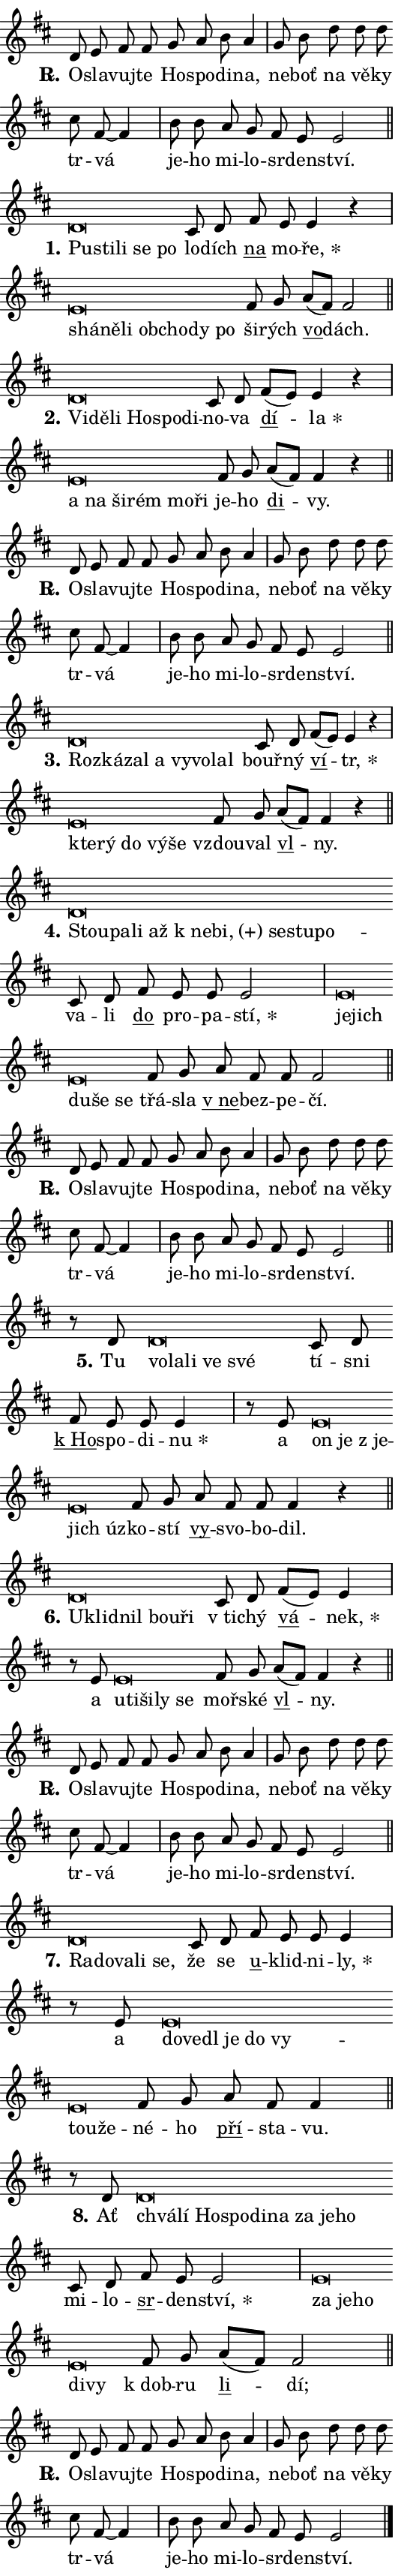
\version "2.24.0"
\header { tagline = "" }
\paper {
  indent = 0\cm
  top-margin = 0\cm
  right-margin = 0.13\cm % to fit lyric hyphens
  bottom-margin = 0\cm
  left-margin = 0\cm
  paper-width = 9\cm
  page-breaking = #ly:one-page-breaking
  system-system-spacing.basic-distance = #11
  score-system-spacing.basic-distance = #11
  ragged-last = ##f
}


%% Author: Thomas Morley
%% https://lists.gnu.org/archive/html/lilypond-user/2020-05/msg00002.html
#(define (line-position grob)
"Returns position of @var[grob} in current system:
   @code{'start}, if at first time-step
   @code{'end}, if at last time-step
   @code{'middle} otherwise
"
  (let* ((col (ly:item-get-column grob))
         (ln (ly:grob-object col 'left-neighbor))
         (rn (ly:grob-object col 'right-neighbor))
         (col-to-check-left (if (ly:grob? ln) ln col))
         (col-to-check-right (if (ly:grob? rn) rn col))
         (break-dir-left
           (and
             (ly:grob-property col-to-check-left 'non-musical #f)
             (ly:item-break-dir col-to-check-left)))
         (break-dir-right
           (and
             (ly:grob-property col-to-check-right 'non-musical #f)
             (ly:item-break-dir col-to-check-right))))
        (cond ((eqv? 1 break-dir-left) 'start)
              ((eqv? -1 break-dir-right) 'end)
              (else 'middle))))

#(define (tranparent-at-line-position vctor)
  (lambda (grob)
  "Relying on @code{line-position} select the relevant enry from @var{vctor}.
Used to determine transparency,"
    (case (line-position grob)
      ((end) (not (vector-ref vctor 0)))
      ((middle) (not (vector-ref vctor 1)))
      ((start) (not (vector-ref vctor 2))))))

noteHeadBreakVisibility =
#(define-music-function (break-visibility)(vector?)
"Makes @code{NoteHead}s transparent relying on @var{break-visibility}"
#{
  \override NoteHead.transparent =
    #(tranparent-at-line-position break-visibility)
#})

#(define delete-ledgers-for-transparent-note-heads
  (lambda (grob)
    "Reads whether a @code{NoteHead} is transparent.
If so this @code{NoteHead} is removed from @code{'note-heads} from
@var{grob}, which is supposed to be @code{LedgerLineSpanner}.
As a result ledgers are not printed for this @code{NoteHead}"
    (let* ((nhds-array (ly:grob-object grob 'note-heads))
           (nhds-list
             (if (ly:grob-array? nhds-array)
                 (ly:grob-array->list nhds-array)
                 '()))
           ;; Relies on the transparent-property being done before
           ;; Staff.LedgerLineSpanner.after-line-breaking is executed.
           ;; This is fragile ...
           (to-keep
             (remove
               (lambda (nhd)
                 (ly:grob-property nhd 'transparent #f))
               nhds-list)))
      ;; TODO find a better method to iterate over grob-arrays, similiar
      ;; to filter/remove etc for lists
      ;; For now rebuilt from scratch
      (set! (ly:grob-object grob 'note-heads)  '())
      (for-each
        (lambda (nhd)
          (ly:pointer-group-interface::add-grob grob 'note-heads nhd))
        to-keep))))

squashNotes = {
  \override NoteHead.X-extent = #'(-0.2 . 0.2)
  \override NoteHead.Y-extent = #'(-0.75 . 0)
  \override NoteHead.stencil =
    #(lambda (grob)
       (let ((pos (ly:grob-property grob 'staff-position)))
         (begin
           (if (< pos -7) (display "ERROR: Lower brevis then expected\n") (display ""))
           (if (<= pos -6) ly:text-interface::print ly:note-head::print))))
}
unSquashNotes = {
  \revert NoteHead.X-extent
  \revert NoteHead.Y-extent
  \revert NoteHead.stencil
}

hideNotes = \noteHeadBreakVisibility #begin-of-line-visible
unHideNotes = \noteHeadBreakVisibility #all-visible

% work-around for resetting accidentals
% https://lilypond.org/doc/v2.23/Documentation/notation/displaying-rhythms#unmetered-music
cadenzaMeasure = {
  \cadenzaOff
  \partial 1024 s1024
  \cadenzaOn
}

#(define-markup-command (accent layout props text) (markup?)
  "Underline accented syllable"
  (interpret-markup layout props
    #{\markup \override #'(offset . 4.3) \underline { #text }#}))

responsum = \markup \concat {
  "R" \hspace #-1.05 \path #0.1 #'((moveto 0 0.07) (lineto 0.9 0.8)) \hspace #0.05 "."
}

spaceSize = #0.6828661417322834 % exact space size for TeX Gyre Schola

\layout {
  \context {
    \Staff
    \remove "Time_signature_engraver"
    \override LedgerLineSpanner.after-line-breaking = #delete-ledgers-for-transparent-note-heads
  }
  \context {
    \Lyrics {
      \override LyricSpace.minimum-distance = \spaceSize
      \override LyricText.font-name = #"TeX Gyre Schola"
      \override LyricText.font-size = 1
      \override StanzaNumber.font-name = #"TeX Gyre Schola Bold"
      \override StanzaNumber.font-size = 1
    }
  }
  \context {
    \Score 
    \override NoteHead.text =
      #(lambda (grob) 
        (let ((pos (ly:grob-property grob 'staff-position)))
          #{\markup {
            \combine
              \halign #-0.55 \raise #(if (= pos -6) 0 0.5) \override #'(thickness . 2) \draw-line #'(3.2 . 0)
              \musicglyph "noteheads.sM1"
          }#}))
  }
}

% magnetic-lyrics.ily
%
%   written by
%     Jean Abou Samra <jean@abou-samra.fr>
%     Werner Lemberg <wl@gnu.org>
%
%   adapted by
%     Jiri Hon <jiri.hon@gmail.com>
%
% Version 2022-Apr-15

% https://www.mail-archive.com/lilypond-user@gnu.org/msg149350.html

#(define (Left_hyphen_pointer_engraver context)
   "Collect syllable-hyphen-syllable occurrences in lyrics and store
them in properties.  This engraver only looks to the left.  For
example, if the lyrics input is @code{foo -- bar}, it does the
following.

@itemize @bullet
@item
Set the @code{text} property of the @code{LyricHyphen} grob between
@q{foo} and @q{bar} to @code{foo}.

@item
Set the @code{left-hyphen} property of the @code{LyricText} grob with
text @q{foo} to the @code{LyricHyphen} grob between @q{foo} and
@q{bar}.
@end itemize

Use this auxiliary engraver in combination with the
@code{lyric-@/text::@/apply-@/magnetic-@/offset!} hook."
   (let ((hyphen #f)
         (text #f))
     (make-engraver
      (acknowledgers
       ((lyric-syllable-interface engraver grob source-engraver)
        (set! text grob)))
      (end-acknowledgers
       ((lyric-hyphen-interface engraver grob source-engraver)
        ;(when (not (grob::has-interface grob 'lyric-space-interface))
          (set! hyphen grob)));)
      ((stop-translation-timestep engraver)
       (when (and text hyphen)
         (ly:grob-set-object! text 'left-hyphen hyphen))
       (set! text #f)
       (set! hyphen #f)))))

#(define (lyric-text::apply-magnetic-offset! grob)
   "If the space between two syllables is less than the value in
property @code{LyricText@/.details@/.squash-threshold}, move the right
syllable to the left so that it gets concatenated with the left
syllable.

Use this function as a hook for
@code{LyricText@/.after-@/line-@/breaking} if the
@code{Left_@/hyphen_@/pointer_@/engraver} is active."
   (let ((hyphen (ly:grob-object grob 'left-hyphen #f)))
     (when hyphen
       (let ((left-text (ly:spanner-bound hyphen LEFT)))
         (when (grob::has-interface left-text 'lyric-syllable-interface)
           (let* ((common (ly:grob-common-refpoint grob left-text X))
                  (this-x-ext (ly:grob-extent grob common X))
                  (left-x-ext
                   (begin
                     ;; Trigger magnetism for left-text.
                     (ly:grob-property left-text 'after-line-breaking)
                     (ly:grob-extent left-text common X)))
                  ;; `delta` is the gap width between two syllables.
                  (delta (- (interval-start this-x-ext)
                            (interval-end left-x-ext)))
                  (details (ly:grob-property grob 'details))
                  (threshold (assoc-get 'squash-threshold details 0.2)))
             (when (< delta threshold)
               (let* (;; We have to manipulate the input text so that
                      ;; ligatures crossing syllable boundaries are not
                      ;; disabled.  For languages based on the Latin
                      ;; script this is essentially a beautification.
                      ;; However, for non-Western scripts it can be a
                      ;; necessity.
                      (lt (ly:grob-property left-text 'text))
                      (rt (ly:grob-property grob 'text))
                      (is-space (grob::has-interface hyphen 'lyric-space-interface))
                      (space (if is-space " " ""))
                      (extra-delta (if is-space spaceSize 0))
                      ;; Append new syllable.
                      (ltrt-space (if (and (string? lt) (string? rt))
                                (string-append lt space rt)
                                (make-concat-markup (list lt space rt))))
                      ;; Right-align `ltrt` to the right side.
                      (ltrt-space-markup (grob-interpret-markup
                               grob
                               (make-translate-markup
                                (cons (interval-length this-x-ext) 0)
                                (make-right-align-markup ltrt-space)))))
                 (begin
                   ;; Don't print `left-text`.
                   (ly:grob-set-property! left-text 'stencil #f)
                   ;; Set text and stencil (which holds all collected
                   ;; syllables so far) and shift it to the left.
                   (ly:grob-set-property! grob 'text ltrt-space)
                   (ly:grob-set-property! grob 'stencil ltrt-space-markup)
                   (ly:grob-translate-axis! grob (- (- delta extra-delta)) X))))))))))


#(define (lyric-hyphen::displace-bounds-first grob)
   ;; Make very sure this callback isn't triggered too early.
   (let ((left (ly:spanner-bound grob LEFT))
         (right (ly:spanner-bound grob RIGHT)))
     (ly:grob-property left 'after-line-breaking)
     (ly:grob-property right 'after-line-breaking)
     (ly:lyric-hyphen::print grob)))

squashThreshold = #0.4

\layout {
  \context {
    \Lyrics
    \consists #Left_hyphen_pointer_engraver
    \override LyricText.after-line-breaking =
      #lyric-text::apply-magnetic-offset!
    \override LyricHyphen.stencil = #lyric-hyphen::displace-bounds-first
    \override LyricText.details.squash-threshold = \squashThreshold
    \override LyricHyphen.minimum-distance = 0
    \override LyricHyphen.minimum-length = \squashThreshold
  }
}

squashText = \override LyricText.details.squash-threshold = 9999
unSquashText = \override LyricText.details.squash-threshold = \squashThreshold

leftText = \override LyricText.self-alignment-X = #LEFT
unLeftText = \revert LyricText.self-alignment-X

starOffset = #(lambda (grob) 
                (let ((x_offset (ly:self-alignment-interface::aligned-on-x-parent grob)))
                  (if (= x_offset 0) 0 (+ x_offset 1.2))))

star = #(define-music-function (syllable)(string?)
"Append star separator at the end of a syllable"
#{
  \once \override LyricText.X-offset = #starOffset
  \lyricmode { \markup {
    #syllable
    \override #'((font-name . "TeX Gyre Schola Bold")) \hspace #0.2 \lower #0.65 \larger "*"
  } }
#})

starAccent = #(define-music-function (syllable)(string?)
"Append star separator at the end of a syllable and make accent"
#{
  \once \override LyricText.X-offset = #starOffset
  \lyricmode { \markup {
    \accent #syllable
    \override #'((font-name . "TeX Gyre Schola Bold")) \hspace #0.2 \lower #0.65 \larger "*"
  } }
#})

breath = #(define-music-function (syllable)(string?)
"Append breathing indicator at the end of a syllable"
#{
  \lyricmode { \markup { #syllable "+" } }
#})

optionalBreath = #(define-music-function (syllable)(string?)
"Append optional breathing indicator at the end of a syllable"
#{
  \lyricmode { \markup { #syllable "(+)" } }
#})


\score {
    <<
        \new Voice = "melody" { \cadenzaOn \key d \major \relative { d'8 e fis fis g a b a4 \cadenzaMeasure \bar "|" g8 b d d d \bar "" cis fis,~ fis4 \cadenzaMeasure \bar "|" b8 b a g fis e e2 \cadenzaMeasure \bar "||" \break } }
        \new Lyrics \lyricsto "melody" { \lyricmode { \set stanza = \responsum
O -- sla -- vuj -- te Ho -- spo -- di -- na, ne -- boť na vě -- ky tr -- vá je -- ho mi -- lo -- sr -- den -- ství. } }
    >>
    \layout {}
}

\score {
    <<
        \new Voice = "melody" { \cadenzaOn \key d \major \relative { \squashNotes d'\breve*1/16 \hideNotes \breve*1/16 \bar "" \breve*1/16 \bar "" \breve*1/16 \breve*1/16 \bar "" \unHideNotes \unSquashNotes cis8 d \bar "" fis e e4 r \cadenzaMeasure \bar "|" \squashNotes e\breve*1/16 \hideNotes \breve*1/16 \bar "" \breve*1/16 \bar "" \breve*1/16 \bar "" \breve*1/16 \bar "" \breve*1/16 \breve*1/16 \bar "" \unHideNotes \unSquashNotes fis8 g \bar "" a[( fis)] fis2 \cadenzaMeasure \bar "||" \break } }
        \new Lyrics \lyricsto "melody" { \lyricmode { \set stanza = "1."
\leftText Pu -- \squashText sti -- li se po \unLeftText \unSquashText lo -- dích \markup \accent na mo -- \star ře, \leftText shá -- \squashText ně -- li ob -- cho -- dy po \unLeftText \unSquashText ši -- rých \markup \accent vo -- dách. } }
    >>
    \layout {}
}

\score {
    <<
        \new Voice = "melody" { \cadenzaOn \key d \major \relative { \squashNotes d'\breve*1/16 \hideNotes \breve*1/16 \bar "" \breve*1/16 \bar "" \breve*1/16 \bar "" \breve*1/16 \breve*1/16 \bar "" \unHideNotes \unSquashNotes cis8 d \bar "" fis[( e)] e4 r \cadenzaMeasure \bar "|" \squashNotes e\breve*1/16 \hideNotes \breve*1/16 \bar "" \breve*1/16 \bar "" \breve*1/16 \bar "" \breve*1/16 \breve*1/16 \bar "" \unHideNotes \unSquashNotes fis8 g \bar "" a[( fis)] fis4 r \cadenzaMeasure \bar "||" \break } }
        \new Lyrics \lyricsto "melody" { \lyricmode { \set stanza = "2."
\leftText Vi -- \squashText dě -- li Ho -- spo -- di -- \unLeftText \unSquashText no -- va \markup \accent dí -- \star la \leftText a \squashText na ši -- rém mo -- ři \unLeftText \unSquashText je -- ho \markup \accent di -- vy. } }
    >>
    \layout {}
}

\score {
    <<
        \new Voice = "melody" { \cadenzaOn \key d \major \relative { d'8 e fis fis g a b a4 \cadenzaMeasure \bar "|" g8 b d d d \bar "" cis fis,~ fis4 \cadenzaMeasure \bar "|" b8 b a g fis e e2 \cadenzaMeasure \bar "||" \break } }
        \new Lyrics \lyricsto "melody" { \lyricmode { \set stanza = \responsum
O -- sla -- vuj -- te Ho -- spo -- di -- na, ne -- boť na vě -- ky tr -- vá je -- ho mi -- lo -- sr -- den -- ství. } }
    >>
    \layout {}
}

\score {
    <<
        \new Voice = "melody" { \cadenzaOn \key d \major \relative { \squashNotes d'\breve*1/16 \hideNotes \breve*1/16 \bar "" \breve*1/16 \bar "" \breve*1/16 \bar "" \breve*1/16 \bar "" \breve*1/16 \breve*1/16 \bar "" \unHideNotes \unSquashNotes cis8 d \bar "" fis[( e)] e4 r \cadenzaMeasure \bar "|" \squashNotes e\breve*1/16 \hideNotes \breve*1/16 \bar "" \breve*1/16 \bar "" \breve*1/16 \breve*1/16 \bar "" \unHideNotes \unSquashNotes fis8 g \bar "" a[( fis)] fis4 r \cadenzaMeasure \bar "||" \break } }
        \new Lyrics \lyricsto "melody" { \lyricmode { \set stanza = "3."
\leftText Roz -- \squashText ká -- zal a vy -- vo -- lal \unLeftText \unSquashText bouř -- ný \markup \accent ví -- \star tr, \leftText kte -- \squashText rý do vý -- še \unLeftText \unSquashText vzdou -- val \markup \accent vl -- ny. } }
    >>
    \layout {}
}

\score {
    <<
        \new Voice = "melody" { \cadenzaOn \key d \major \relative { \squashNotes d'\breve*1/16 \hideNotes \breve*1/16 \bar "" \breve*1/16 \bar "" \breve*1/16 \bar "" \breve*1/16 \bar "" \breve*1/16 \bar "" \breve*1/16 \bar "" \breve*1/16 \breve*1/16 \bar "" \unHideNotes \unSquashNotes cis8 d \bar "" fis e e e2 \cadenzaMeasure \bar "|" \squashNotes e\breve*1/16 \hideNotes \breve*1/16 \bar "" \breve*1/16 \bar "" \breve*1/16 \breve*1/16 \bar "" \unHideNotes \unSquashNotes fis8 g \bar "" a fis fis fis2 \cadenzaMeasure \bar "||" \break } }
        \new Lyrics \lyricsto "melody" { \lyricmode { \set stanza = "4."
\leftText Stou -- \squashText pa -- li až "k ne" -- \optionalBreath bi, se -- stu -- po -- \unLeftText \unSquashText va -- li \markup \accent do pro -- pa -- \star stí, \leftText je -- \squashText jich du -- še se \unLeftText \unSquashText třá -- sla \markup \accent "v ne" -- bez -- pe -- čí. } }
    >>
    \layout {}
}

\score {
    <<
        \new Voice = "melody" { \cadenzaOn \key d \major \relative { d'8 e fis fis g a b a4 \cadenzaMeasure \bar "|" g8 b d d d \bar "" cis fis,~ fis4 \cadenzaMeasure \bar "|" b8 b a g fis e e2 \cadenzaMeasure \bar "||" \break } }
        \new Lyrics \lyricsto "melody" { \lyricmode { \set stanza = \responsum
O -- sla -- vuj -- te Ho -- spo -- di -- na, ne -- boť na vě -- ky tr -- vá je -- ho mi -- lo -- sr -- den -- ství. } }
    >>
    \layout {}
}

\score {
    <<
        \new Voice = "melody" { \cadenzaOn \key d \major \relative { r8 d'8 \squashNotes d\breve*1/16 \hideNotes \breve*1/16 \bar "" \breve*1/16 \bar "" \breve*1/16 \breve*1/16 \bar "" \unHideNotes \unSquashNotes cis8 d \bar "" fis e e e4 \cadenzaMeasure \bar "|" r8 e \squashNotes e\breve*1/16 \hideNotes \breve*1/16 \bar "" \breve*1/16 \bar "" \breve*1/16 \breve*1/16 \bar "" \unHideNotes \unSquashNotes fis8 g \bar "" a fis fis fis4 r \cadenzaMeasure \bar "||" \break } }
        \new Lyrics \lyricsto "melody" { \lyricmode { \set stanza = "5."
Tu \leftText vo -- \squashText la -- li ve své \unLeftText \unSquashText tí -- sni \markup \accent "k Ho" -- spo -- di -- \star nu a \leftText on \squashText je "z je" -- jich úz -- \unLeftText \unSquashText ko -- stí \markup \accent vy -- svo -- bo -- dil. } }
    >>
    \layout {}
}

\score {
    <<
        \new Voice = "melody" { \cadenzaOn \key d \major \relative { \squashNotes d'\breve*1/16 \hideNotes \breve*1/16 \bar "" \breve*1/16 \bar "" \breve*1/16 \breve*1/16 \bar "" \unHideNotes \unSquashNotes cis8 d \bar "" fis[( e)] e4 \cadenzaMeasure \bar "|" r8 e8 \squashNotes e\breve*1/16 \hideNotes \breve*1/16 \bar "" \breve*1/16 \bar "" \breve*1/16 \breve*1/16 \bar "" \unHideNotes \unSquashNotes fis8 g \bar "" a[( fis)] fis4 r \cadenzaMeasure \bar "||" \break } }
        \new Lyrics \lyricsto "melody" { \lyricmode { \set stanza = "6."
\leftText U -- \squashText klid -- nil bou -- ři \unLeftText \unSquashText "v ti" -- chý \markup \accent vá -- \star nek, a \leftText u -- \squashText ti -- ši -- ly se \unLeftText \unSquashText moř -- ské \markup \accent vl -- ny. } }
    >>
    \layout {}
}

\score {
    <<
        \new Voice = "melody" { \cadenzaOn \key d \major \relative { d'8 e fis fis g a b a4 \cadenzaMeasure \bar "|" g8 b d d d \bar "" cis fis,~ fis4 \cadenzaMeasure \bar "|" b8 b a g fis e e2 \cadenzaMeasure \bar "||" \break } }
        \new Lyrics \lyricsto "melody" { \lyricmode { \set stanza = \responsum
O -- sla -- vuj -- te Ho -- spo -- di -- na, ne -- boť na vě -- ky tr -- vá je -- ho mi -- lo -- sr -- den -- ství. } }
    >>
    \layout {}
}

\score {
    <<
        \new Voice = "melody" { \cadenzaOn \key d \major \relative { \squashNotes d'\breve*1/16 \hideNotes \breve*1/16 \bar "" \breve*1/16 \bar "" \breve*1/16 \breve*1/16 \bar "" \unHideNotes \unSquashNotes cis8 d \bar "" fis e e e4 \cadenzaMeasure \bar "|" r8 e8 \squashNotes e\breve*1/16 \hideNotes \breve*1/16 \bar "" \breve*1/16 \bar "" \breve*1/16 \bar "" \breve*1/16 \bar "" \breve*1/16 \bar "" \breve*1/16 \breve*1/16 \bar "" \unHideNotes \unSquashNotes fis8 g \bar "" a fis fis4 \cadenzaMeasure \bar "||" \break } }
        \new Lyrics \lyricsto "melody" { \lyricmode { \set stanza = "7."
\leftText Ra -- \squashText do -- va -- li se, \unLeftText \unSquashText že se \markup \accent u -- klid -- ni -- \star ly, a \leftText do -- \squashText ve -- dl je do vy -- tou -- že -- \unLeftText \unSquashText né -- ho \markup \accent pří -- sta -- vu. } }
    >>
    \layout {}
}

\score {
    <<
        \new Voice = "melody" { \cadenzaOn \key d \major \relative { r8 d'8 \squashNotes d\breve*1/16 \hideNotes \breve*1/16 \bar "" \breve*1/16 \bar "" \breve*1/16 \bar "" \breve*1/16 \bar "" \breve*1/16 \bar "" \breve*1/16 \bar "" \breve*1/16 \breve*1/16 \bar "" \unHideNotes \unSquashNotes cis8 d \bar "" fis e e2 \cadenzaMeasure \bar "|" \squashNotes e\breve*1/16 \hideNotes \breve*1/16 \bar "" \breve*1/16 \bar "" \breve*1/16 \breve*1/16 \bar "" \unHideNotes \unSquashNotes fis8 g \bar "" a[( fis)] fis2 \cadenzaMeasure \bar "||" \break } }
        \new Lyrics \lyricsto "melody" { \lyricmode { \set stanza = "8."
Ať \leftText chvá -- \squashText lí Ho -- spo -- di -- na za je -- ho \unLeftText \unSquashText mi -- lo -- \markup \accent sr -- den -- \star ství, \leftText za \squashText je -- ho di -- vy \unLeftText \unSquashText "k dob" -- ru \markup \accent li -- dí; } }
    >>
    \layout {}
}

\score {
    <<
        \new Voice = "melody" { \cadenzaOn \key d \major \relative { d'8 e fis fis g a b a4 \cadenzaMeasure \bar "|" g8 b d d d \bar "" cis fis,~ fis4 \cadenzaMeasure \bar "|" b8 b a g fis e e2 \cadenzaMeasure \bar "||" \break } \bar "|." }
        \new Lyrics \lyricsto "melody" { \lyricmode { \set stanza = \responsum
O -- sla -- vuj -- te Ho -- spo -- di -- na, ne -- boť na vě -- ky tr -- vá je -- ho mi -- lo -- sr -- den -- ství. } }
    >>
    \layout {}
}
